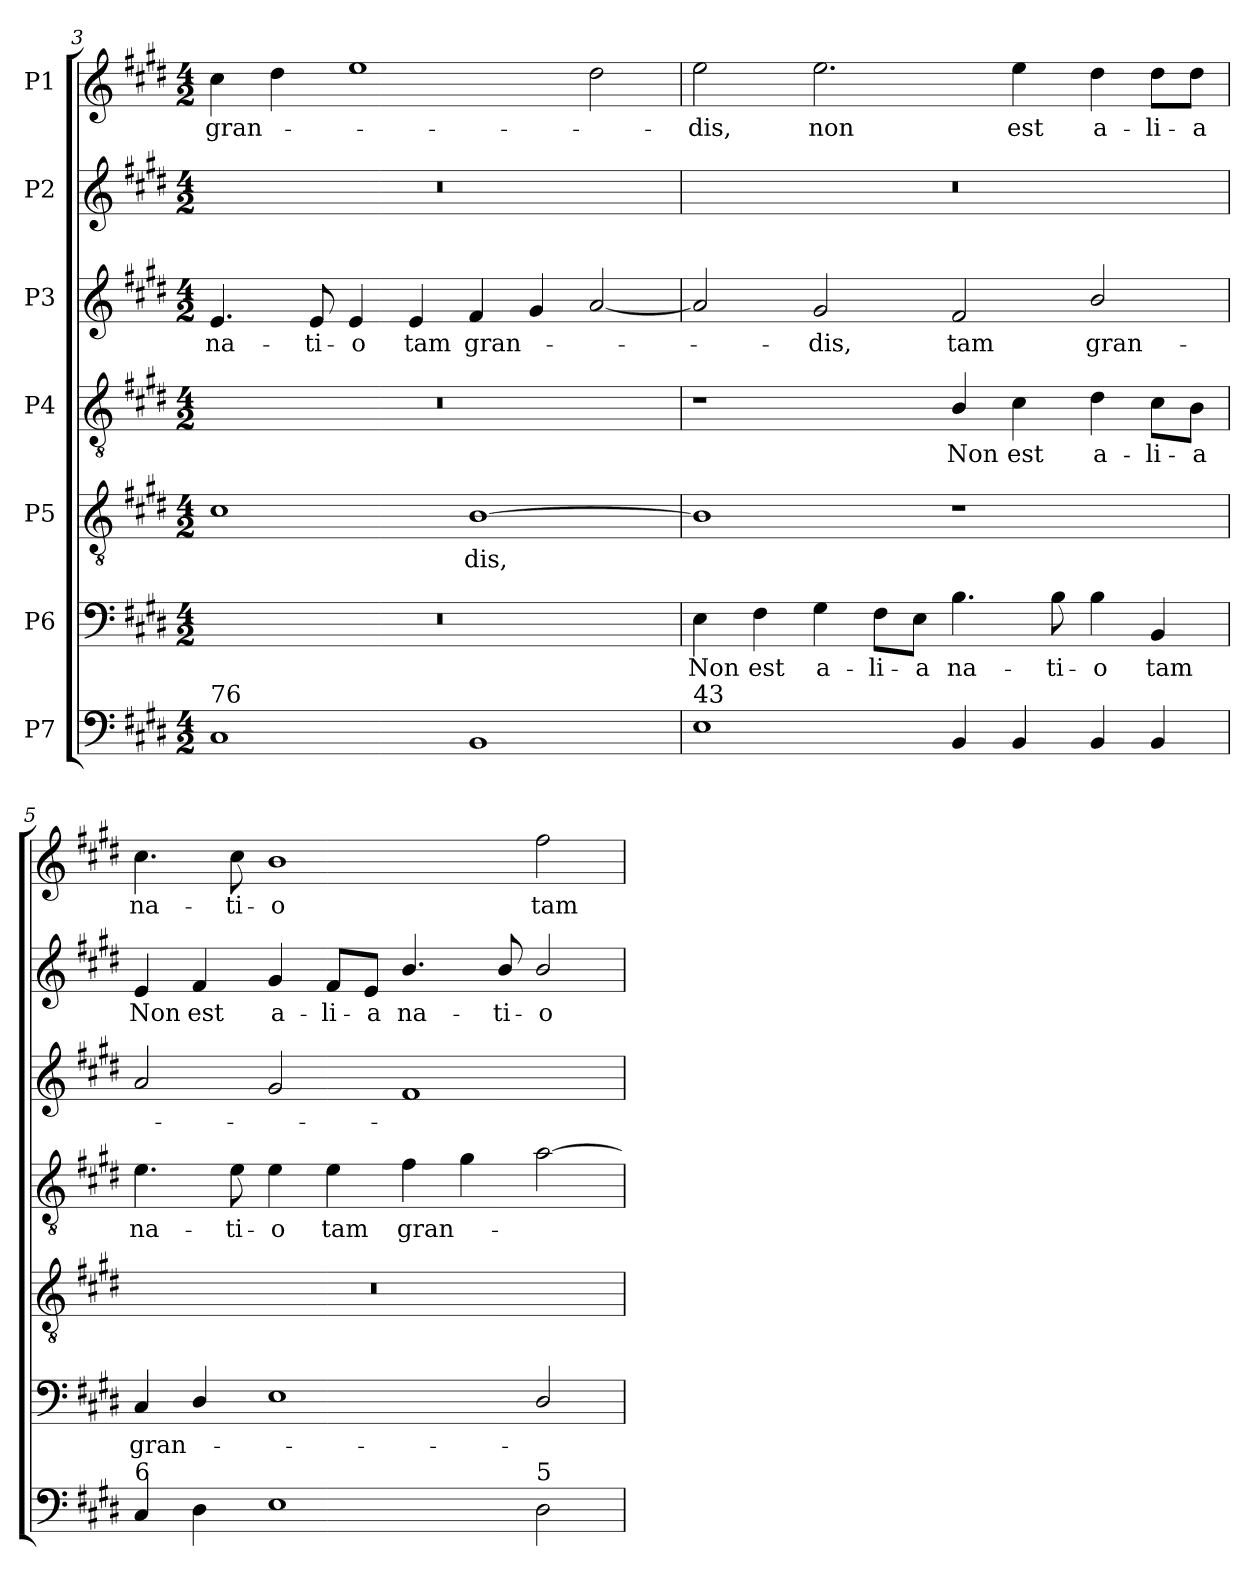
**kern	**kern	**text	**kern	**text	**kern	**text	**kern	**text	**kern	**text	**kern	**text
*part7	*part6	*part6	*part5	*part5	*part4	*part4	*part3	*part3	*part2	*part2	*part1	*part1
*staff7	*staff6	*staff6	*staff5	*staff5	*staff4	*staff4	*staff3	*staff3	*staff2	*staff2	*staff1	*staff1
*I"P7	*I"P6	*	*I"P5	*	*I"P4	*	*I"P3	*	*I"P2	*	*I"P1	*
!!LO:LB:g=z
*clefF4	*clefF4	*	*clefGv2	*	*clefGv2	*	*clefG2	*	*clefG2	*	*clefG2	*
*	*	*	*ITrd7c12	*	*ITrd7c12	*	*	*	*	*	*	*
*k[f#c#g#d#]	*k[f#c#g#d#]	*	*k[f#c#g#d#]	*	*k[f#c#g#d#]	*	*k[f#c#g#d#]	*	*k[f#c#g#d#]	*	*k[f#c#g#d#]	*
*E:	*E:	*	*E:	*	*E:	*	*E:	*	*E:	*	*E:	*
*M4/2	*M4/2	*	*M4/2	*	*M4/2	*	*M4/2	*	*M4/2	*	*M4/2	*
=3	=3	=3	=3	=3	=3	=3	=3	=3	=3	=3	=3	=3
!	!LO:N:vis=1	!	!	!	!LO:N:vis=1	!	!	!	!	!	!	!
!	!	!	!	!	!	!	!	!LO:LY:b:color=#000000	!LO:N:vis=1	!	!	!
!LO:TX:a:t=76	!	!	!	!	!	!	!	!	!	!	!	!
!	!	!	!	!	!	!	!	!	!	!	!	!LO:LY:b:color=#000000
1C#i	0r	.	1C#i	.	0r	.	4.ei/	na-	0r	.	4cc#i\	gran-
.	.	.	.	.	.	.	.	.	.	.	4dd#i\	.
!	!	!	!	!	!	!	!	!LO:LY:b:color=#000000	!	!	!	!
.	.	.	.	.	.	.	8ei/	-ti-	.	.	.	.
!	!	!	!	!	!	!	!	!LO:LY:b:color=#000000	!	!	!	!
.	.	.	.	.	.	.	4ei/	-o	.	.	1eei	.
!	!	!	!	!	!	!	!	!LO:LY:b:color=#000000	!	!	!	!
.	.	.	.	.	.	.	4ei/	tam	.	.	.	.
!	!	!	!	!LO:LY:b:color=#000000	!	!	!	!	!	!	!	!
!	!	!	!	!	!	!	!	!LO:LY:b:color=#000000	!	!	!	!
1BBi	.	.	[1BBi	-dis,	.	.	4f#i/	gran-	.	.	.	.
.	.	.	.	.	.	.	4g#i/	.	.	.	.	.
.	.	.	.	.	.	.	[2ai/	.	.	.	2dd#i\	.
=4	=4	=4	=4	=4	=4	=4	=4	=4	=4	=4	=4	=4
!	!	!LO:LY:b:color=#000000	!	!	!	!	!	!	!LO:N:vis=1	!	!	!
!LO:TX:a:t=43	!	!	!	!	!	!	!	!	!	!	!	!
!	!	!	!	!	!	!	!	!	!	!	!	!LO:LY:b:color=#000000
1Ei	4Ei\	Non	1BBi]	.	1r	.	2ai/]	.	0r	.	2eei\	-dis,
!	!	!LO:LY:b:color=#000000	!	!	!	!	!	!	!	!	!	!
.	4F#i\	est	.	.	.	.	.	.	.	.	.	.
!	!	!LO:LY:b:color=#000000	!	!	!	!	!	!	!	!	!	!
!	!	!	!	!	!	!	!	!LO:LY:b:color=#000000	!	!	!	!
!	!	!	!	!	!	!	!	!	!	!	!	!LO:LY:b:color=#000000
.	4G#i\	a-	.	.	.	.	2g#i/	-dis,	.	.	2.eei\	non
!	!	!LO:LY:b:color=#000000	!	!	!	!	!	!	!	!	!	!
.	8F#i\L	-li-	.	.	.	.	.	.	.	.	.	.
!	!	!LO:LY:b:color=#000000	!	!	!	!	!	!	!	!	!	!
.	8Ei\J	-a	.	.	.	.	.	.	.	.	.	.
!	!	!LO:LY:b:color=#000000	!	!	!	!	!	!	!	!	!	!
!	!	!	!	!	!	!LO:LY:b:color=#000000	!	!	!	!	!	!
!	!	!	!	!	!	!	!	!LO:LY:b:color=#000000	!	!	!	!
4BBi/	4.Bi\	na-	1r	.	4BBi/	Non	2f#i/	tam	.	.	.	.
!	!	!	!	!	!	!LO:LY:b:color=#000000	!	!	!	!	!	!
!	!	!	!	!	!	!	!	!	!	!	!	!LO:LY:b:color=#000000
4BBi/	.	.	.	.	4C#i\	est	.	.	.	.	4eei\	est
!	!	!LO:LY:b:color=#000000	!	!	!	!	!	!	!	!	!	!
.	8Bi\	-ti-	.	.	.	.	.	.	.	.	.	.
!	!	!LO:LY:b:color=#000000	!	!	!	!	!	!	!	!	!	!
!	!	!	!	!	!	!LO:LY:b:color=#000000	!	!	!	!	!	!
!	!	!	!	!	!	!	!	!LO:LY:b:color=#000000	!	!	!	!
!	!	!	!	!	!	!	!	!	!	!	!	!LO:LY:b:color=#000000
4BBi/	4Bi\	-o	.	.	4D#i\	a-	2bi/	gran-	.	.	4dd#i\	a-
!	!	!LO:LY:b:color=#000000	!	!	!	!	!	!	!	!	!	!
!	!	!	!	!	!	!LO:LY:b:color=#000000	!	!	!	!	!	!
!	!	!	!	!	!	!	!	!	!	!	!	!LO:LY:b:color=#000000
4BBi/	4BBi/	tam	.	.	8C#i\L	-li-	.	.	.	.	8dd#i\L	-li-
!	!	!	!	!	!	!LO:LY:b:color=#000000	!	!	!	!	!	!
!	!	!	!	!	!	!	!	!	!	!	!	!LO:LY:b:color=#000000
.	.	.	.	.	8BBi\J	-a	.	.	.	.	8dd#i\J	-a
!!LO:PB:g=z
=5	=5	=5	=5	=5	=5	=5	=5	=5	=5	=5	=5	=5
!	!	!LO:LY:b:color=#000000	!LO:N:vis=1	!	!	!	!	!	!	!	!	!
!	!	!	!	!	!	!LO:LY:b:color=#000000	!	!	!	!	!	!
!	!	!	!	!	!	!	!	!	!	!LO:LY:b:color=#000000	!	!
!LO:TX:a:t=6	!	!	!	!	!	!	!	!	!	!	!	!
!	!	!	!	!	!	!	!	!	!	!	!	!LO:LY:b:color=#000000
4C#i/	4C#i/	gran-	0r	.	4.Ei\	na-	2ai/	.	4ei/	Non	4.cc#i\	na-
!	!	!	!	!	!	!	!	!	!	!LO:LY:b:color=#000000	!	!
4D#i\	4D#i/	.	.	.	.	.	.	.	4f#i/	est	.	.
!	!	!	!	!	!	!LO:LY:b:color=#000000	!	!	!	!	!	!
!	!	!	!	!	!	!	!	!	!	!	!	!LO:LY:b:color=#000000
.	.	.	.	.	8Ei\	-ti-	.	.	.	.	8cc#i\	-ti-
!	!	!	!	!	!	!LO:LY:b:color=#000000	!	!	!	!	!	!
!	!	!	!	!	!	!	!	!	!	!LO:LY:b:color=#000000	!	!
!	!	!	!	!	!	!	!	!	!	!	!	!LO:LY:b:color=#000000
1Ei	1Ei	.	.	.	4Ei\	-o	2g#i/	.	4g#i/	a-	1bi	-o
!	!	!	!	!	!	!LO:LY:b:color=#000000	!	!	!	!	!	!
!	!	!	!	!	!	!	!	!	!	!LO:LY:b:color=#000000	!	!
.	.	.	.	.	4Ei\	tam	.	.	8f#i/L	-li-	.	.
!	!	!	!	!	!	!	!	!	!	!LO:LY:b:color=#000000	!	!
.	.	.	.	.	.	.	.	.	8ei/J	-a	.	.
!	!	!	!	!	!	!LO:LY:b:color=#000000	!	!	!	!	!	!
!	!	!	!	!	!	!	!	!	!	!LO:LY:b:color=#000000	!	!
.	.	.	.	.	4F#i\	gran-	1f#i	.	4.bi/	na-	.	.
.	.	.	.	.	4G#i\	.	.	.	.	.	.	.
!	!	!	!	!	!	!	!	!	!	!LO:LY:b:color=#000000	!	!
.	.	.	.	.	.	.	.	.	8bi/	-ti-	.	.
!	!	!	!	!	!	!	!	!	!	!LO:LY:b:color=#000000	!	!
!LO:TX:a:t=5	!	!	!	!	!	!	!	!	!	!	!	!
!	!	!	!	!	!	!	!	!	!	!	!	!LO:LY:b:color=#000000
2D#i\	2D#i/	.	.	.	[2Ai\	.	.	.	2bi/	-o	2ff#i\	tam
=	=	=	=	=	=	=	=	=	=	=	=	=
*-	*-	*-	*-	*-	*-	*-	*-	*-	*-	*-	*-	*-
